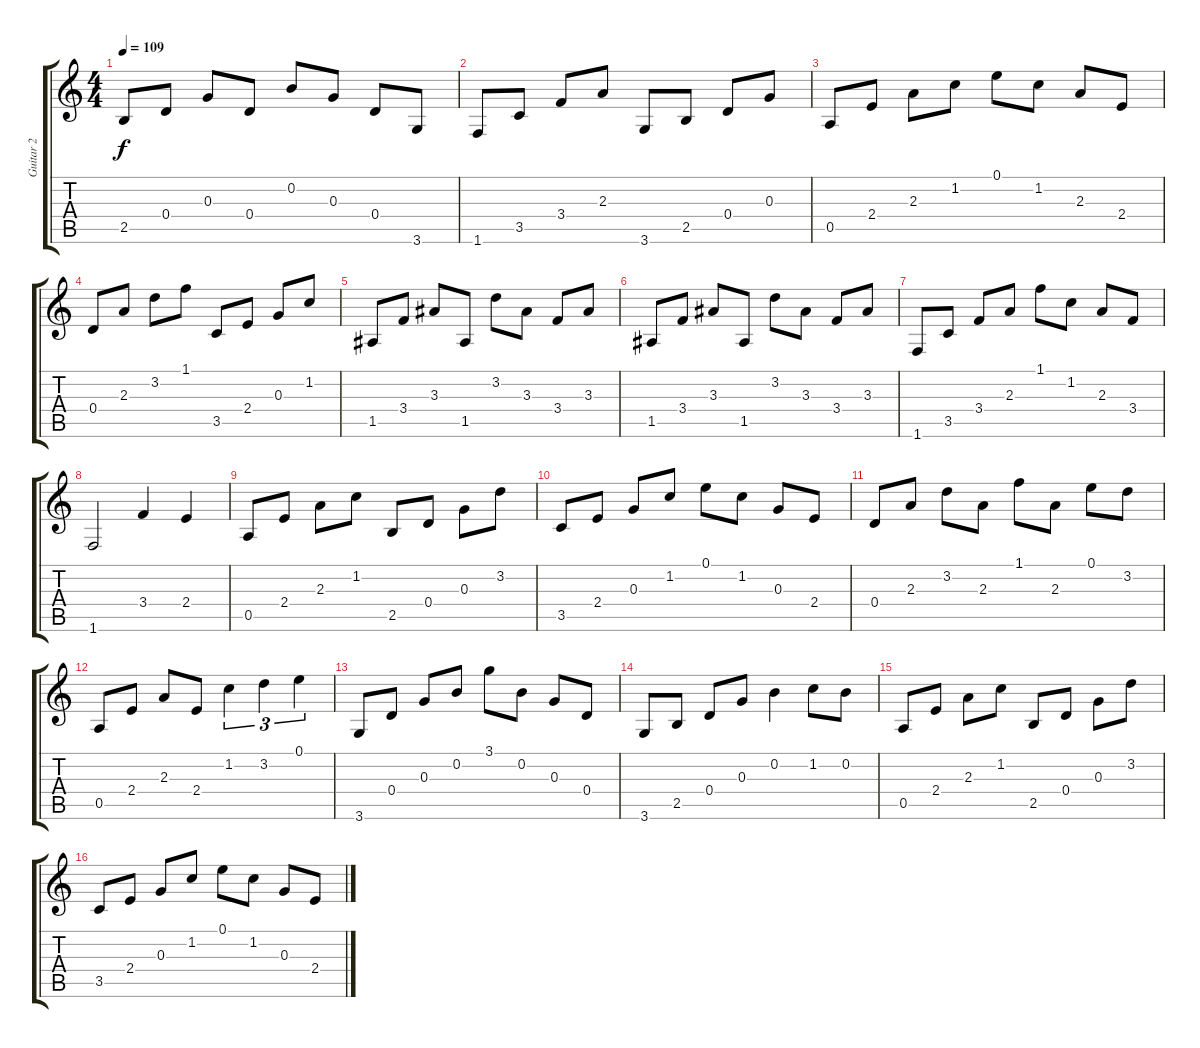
\track ("Guitar 2" "Guitar 2") {instrument electricguitarjazz}
\staff {score tabs}
\tuning (E4 B3 G3 D3 A2 E2) {hide}
\ts (4 4)
\tempo 109
\clef g2
\ks c
2.5.8{dy f} 0.4.8 0.3.8 0.4.8 0.2.8 0.3.8 0.4.8 3.6.8 |
1.6.8 3.5.8 3.4.8 2.3.8 3.6.8 2.5.8 0.4.8 0.3.8 |
0.5.8 2.4.8 2.3.8 1.2.8 0.1.8 1.2.8 2.3.8 2.4.8 |
0.4.8 2.3.8 3.2.8 1.1.8 3.5.8 2.4.8 0.3.8 1.2.8 |
1.5.8 3.4.8 3.3.8 1.5.8 3.2.8 3.3.8 3.4.8 3.3.8 |
1.5.8 3.4.8 3.3.8 1.5.8 3.2.8 3.3.8 3.4.8 3.3.8 |
1.6.8 3.5.8 3.4.8 2.3.8 1.1.8 1.2.8 2.3.8 3.4.8 |
1.6.2 3.4.4 2.4.4 |
0.5.8 2.4.8 2.3.8 1.2.8 2.5.8 0.4.8 0.3.8 3.2.8 |
3.5.8 2.4.8 0.3.8 1.2.8 0.1.8 1.2.8 0.3.8 2.4.8 |
0.4.8 2.3.8 3.2.8 2.3.8 1.1.8 2.3.8 0.1.8 3.2.8 |
0.5.8 2.4.8 2.3.8 2.4.8 1.2.4{tu (3 2)} 3.2.4{tu (3 2)} 0.1.4{tu (3 2)} |
3.6.8 0.4.8 0.3.8 0.2.8 3.1.8 0.2.8 0.3.8 0.4.8 |
3.6.8 2.5.8 0.4.8 0.3.8 0.2.4 1.2.8 0.2.8 |
0.5.8 2.4.8 2.3.8 1.2.8 2.5.8 0.4.8 0.3.8 3.2.8 |
3.5.8 2.4.8 0.3.8 1.2.8 0.1.8 1.2.8 0.3.8 2.4.8
